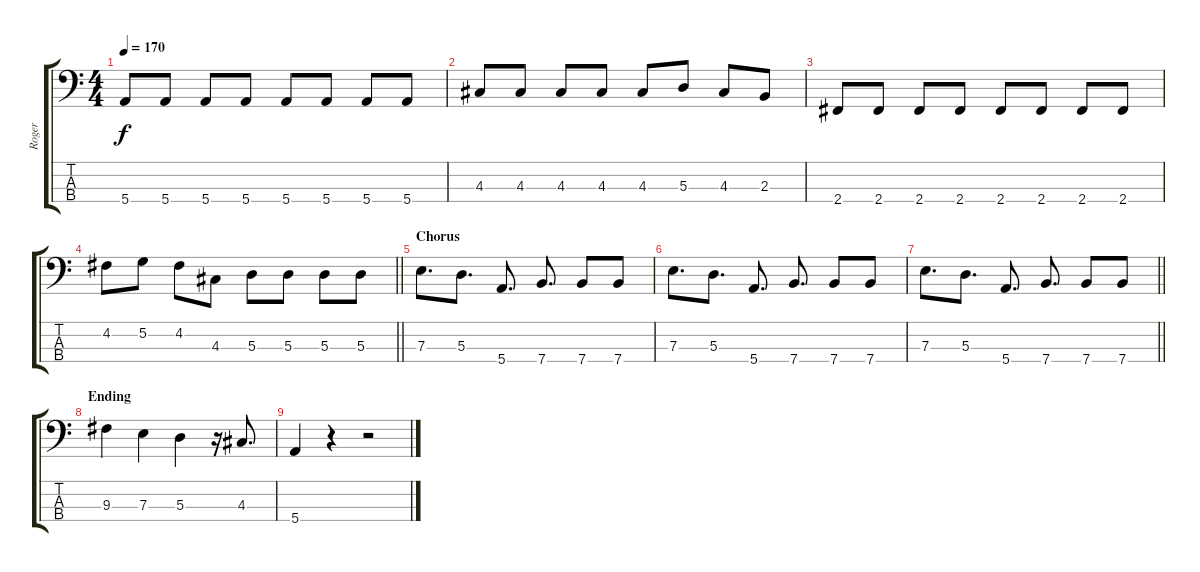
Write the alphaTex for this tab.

\track ("Roger" "Roger") {instrument electricbasspick}
\staff {score tabs}
\tuning (G2 D2 A1 E1) {hide}
\ts (4 4)
\tempo 170
\clef f4
\ks c
5.4.8{dy f} 5.4.8 5.4.8 5.4.8 5.4.8 5.4.8 5.4.8 5.4.8 |
4.3.8 4.3.8 4.3.8 4.3.8 4.3.8 5.3.8 4.3.8 2.3.8 |
2.4.8 2.4.8 2.4.8 2.4.8 2.4.8 2.4.8 2.4.8 2.4.8 |
\barLineRight lightlight
4.2.8 5.2.8 4.2.8 4.3.8 5.3.8 5.3.8 5.3.8 5.3.8 |
\section ("" "Chorus")
7.3.8{d} 5.3.8{d} 5.4.8{d} 7.4.8{d} 7.4.8 7.4.8 |
7.3.8{d} 5.3.8{d} 5.4.8{d} 7.4.8{d} 7.4.8 7.4.8 |
\barLineRight lightlight
7.3.8{d} 5.3.8{d} 5.4.8{d} 7.4.8{d} 7.4.8 7.4.8 |
\section ("" "Ending")
9.3.4 7.3.4 5.3.4 r.16 4.3.8{d} |
5.4.4 r.4 r.2
